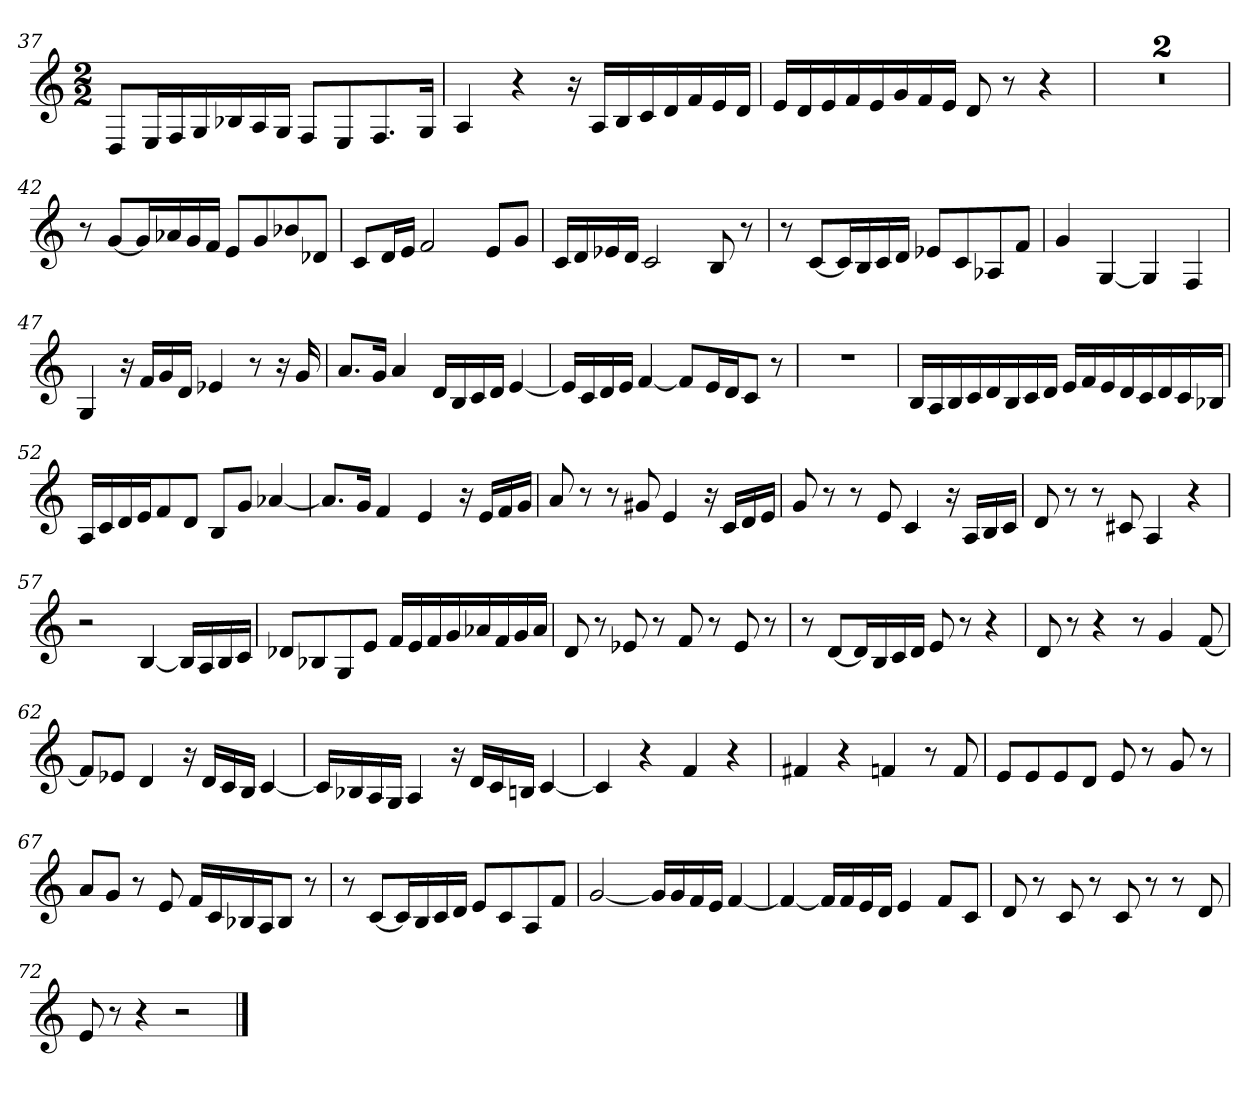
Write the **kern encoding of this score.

**kern
*part1
*staff1
*k[]
*M2/2
=37
8DL
16EL
16F
16G
16B-X
16A
16GJJ
8FL
8E
8.F
16GJk
=38
4A
4r
16r
16ALL
16B
16c
16d
16f
16e
16dJJ
=39
16eLL
16d
16e
16f
16e
16g
16f
16eJJ
8d
8r
4r
=40
1r
=41
1r
=42
8r
[8gL
16gL]
16a-X
16g
16fJJ
8eL
8g
8b-X
8d-XJ
=43
8cL
16dL
16eJJ
2f
8eL
8gJ
=44
16cLL
16d
16e-X
16dJJ
2c
8B
8r
=45
8r
[8cL
16cL]
16B
16c
16dJJ
8e-XL
8c
8A-X
8fJ
=46
4g
[4G
4G]
4F
=47
4G
16r
16fLL
16g
16dJJ
4e-X
8r
16r
16g
=48
8.aL
16gJk
4a
16dLL
16B
16c
16dJJ
[4e
=49
16eLL]
16c
16d
16eJJ
[4f
8fL]
16eL
16dJ
8cJ
8r
=50
1r
=51
16BLL
16A
16B
16c
16d
16B
16c
16dJJ
16eLL
16f
16e
16d
16c
16d
16c
16B-XJJ
=52
16ALL
16c
16d
16eJ
8f
8dJ
8BL
8gJ
[4a-X
=53
8.a-L]
16gJk
4f
4e
16r
16eLL
16f
16gJJ
=54
8a
8r
8r
8g#X
4e
16r
16cLL
16d
16eJJ
=55
8g
8r
8r
8e
4c
16r
16ALL
16B
16cJJ
=56
8d
8r
8r
8c#X
4A
4r
=57
2r
[4B
16BLL]
16A
16B
16cJJ
=58
8d-XL
8B-X
8G
8eJ
16fLL
16e
16f
16g
16a-X
16f
16g
16a-JJ
=59
8d
8r
8e-X
8r
8f
8r
8e-
8r
=60
8r
[8dL
16dL]
16B
16c
16dJJ
8e
8r
4r
=61
8d
8r
4r
8r
4g
[8f
=62
8fL]
8e-XJ
4d
16r
16dLL
16c
16BJJ
[4c
=63
16cLL]
16B-X
16A
16GJJ
4A
16r
16dLL
16c
16BnJJ
[4c
=64
4c]
4r
4f
4r
=65
4f#X
4r
4fn
8r
8f
=66
8eL
8e
8e
8dJ
8e
8r
8g
8r
=67
8aL
8gJ
8r
8e
16fLL
16c
16B-X
16AJ
8B-J
8r
=68
8r
[8cL
16cL]
16B
16c
16dJJ
8eL
8c
8A
8fJ
=69
[2g
16gLL]
16g
16f
16eJJ
[4f
=70
4f_
16fLL]
16f
16e
16dJJ
4e
8fL
8cJ
=71
8d
8r
8c
8r
8c
8r
8r
8d
=72
8e
8r
4r
2r
==
*-
